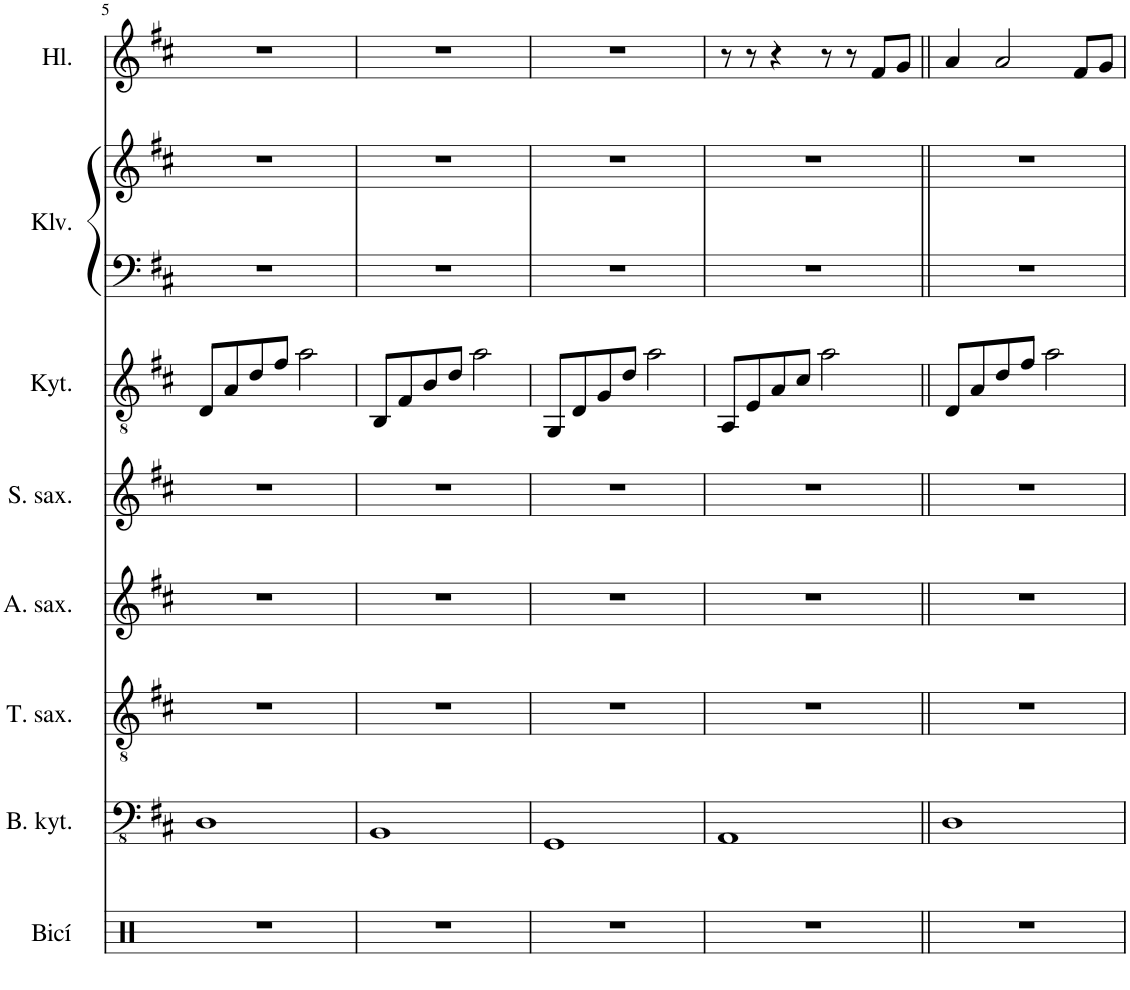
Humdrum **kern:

**kern	**kern	**kern	**kern	**kern	**kern	**kern	**kern	**kern
*part8	*part7	*part6	*part5	*part4	*part3	*part2	*part2	*part1
*staff9	*staff8	*staff7	*staff6	*staff5	*staff4	*staff3	*staff2	*staff1
*I"Bicí souprava	*I"Basová kytara	*I"Tenorový saxofon	*I"Altový saxofon	*I"Sopránový saxofon	*I"Akustická kytara	*I"Klavír	*	*I"Zpěv
*I'Bicí	*I'B. kyt.	*I'T. sax.	*I'A. sax.	*I'S. sax.	*I'Kyt.	*I'Klv.	*	*
!!LO:PB:g=z
*clefX	*clefFv4	*clefGv2	*clefG2	*clefG2	*clefGv2	*clefF4	*clefG2	*clefG2
*	*	*ITrd8c14	*	*ITrd1c2	*	*	*	*
*k[]	*k[f#c#]	*k[f#c#]	*k[f#c#]	*k[f#c#]	*k[f#c#]	*k[f#c#]	*k[f#c#]	*k[f#c#]
*M4/4	*M4/4	*M4/4	*M4/4	*M4/4	*M4/4	*M4/4	*M4/4	*M4/4
=5	=5	=5	=5	=5	=5	=5	=5	=5
1r	1DD	1r	1r	1r	8D/L	1r	1r	1r
.	.	.	.	.	8A/	.	.	.
.	.	.	.	.	8d/	.	.	.
.	.	.	.	.	8f#/J	.	.	.
.	.	.	.	.	2a\	.	.	.
=6	=6	=6	=6	=6	=6	=6	=6	=6
1r	1BBB	1r	1r	1r	8BB/L	1r	1r	1r
.	.	.	.	.	8F#/	.	.	.
.	.	.	.	.	8B/	.	.	.
.	.	.	.	.	8d/J	.	.	.
.	.	.	.	.	2a\	.	.	.
=7	=7	=7	=7	=7	=7	=7	=7	=7
1r	1GGG	1r	1r	1r	8GG/L	1r	1r	1r
.	.	.	.	.	8D/	.	.	.
.	.	.	.	.	8G/	.	.	.
.	.	.	.	.	8d/J	.	.	.
.	.	.	.	.	2a\	.	.	.
=8	=8	=8	=8	=8	=8	=8	=8	=8
1r	1AAA	1r	1r	1r	8AA/L	1r	1r	8r
.	.	.	.	.	8E/	.	.	8r
.	.	.	.	.	8A/	.	.	4r
.	.	.	.	.	8c#/J	.	.	.
.	.	.	.	.	2a\	.	.	8r
.	.	.	.	.	.	.	.	8r
.	.	.	.	.	.	.	.	8f#/L
.	.	.	.	.	.	.	.	8g/J
=9||	=9||	=9||	=9||	=9||	=9||	=9||	=9||	=9||
1r	1DD	1r	1r	1r	8D/L	1r	1r	4a/
.	.	.	.	.	8A/	.	.	.
.	.	.	.	.	8d/	.	.	2a/
.	.	.	.	.	8f#/J	.	.	.
.	.	.	.	.	2a\	.	.	.
.	.	.	.	.	.	.	.	8f#/L
.	.	.	.	.	.	.	.	8g/J
=	=	=	=	=	=	=	=	=
*-	*-	*-	*-	*-	*-	*-	*-	*-
